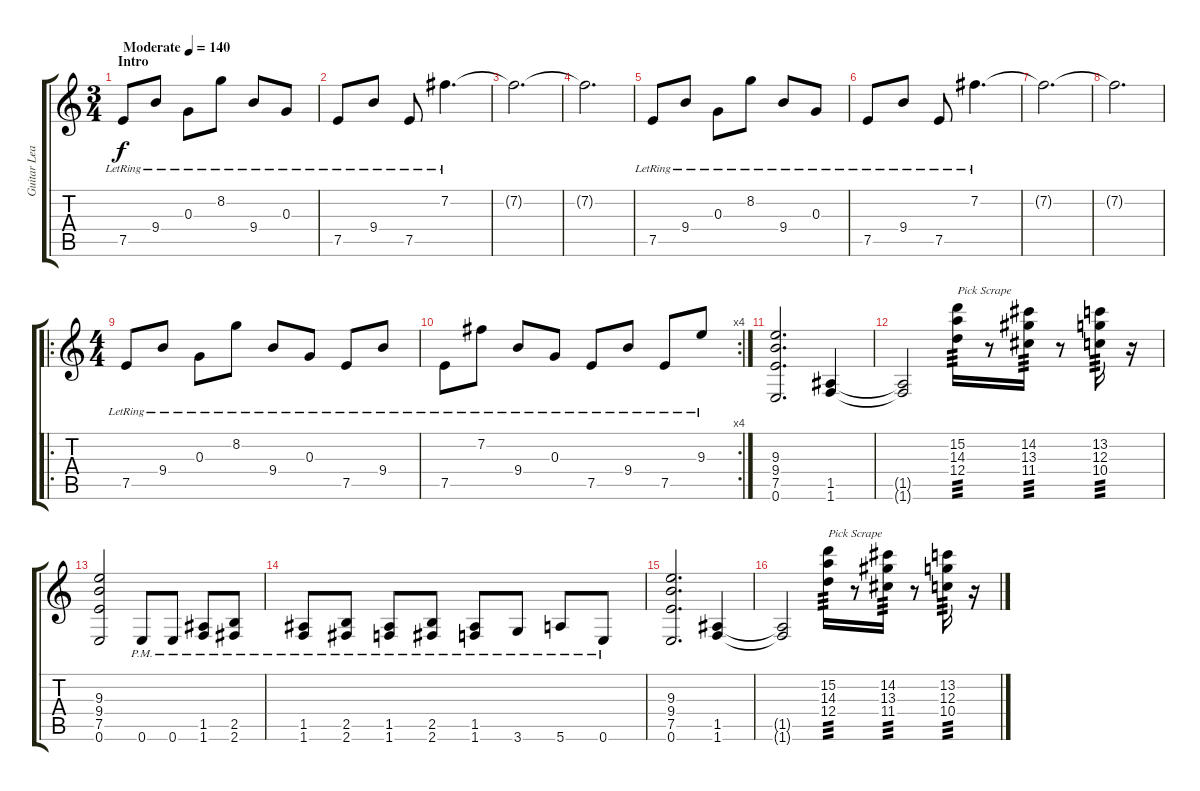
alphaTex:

\track ("Guitar Lead" "Guitar Lea") {instrument distortionguitar}
\staff {score tabs}
\tuning (E4 B3 G3 D3 A2 E2) {hide}
\ts (3 4)
\section ("" "Intro")
\tempo (140 "Moderate")
\clef g2
\ks c
7.5{lr}.8{dy f instrument electricguitarclean} 9.4{lr}.8 0.3{lr}.8 8.2{lr}.8 9.4{lr}.8 0.3{lr}.8 |
7.5{lr}.8 9.4{lr}.8 7.5{lr}.8 7.2{lr}.4{d} |
7.2{t}.2{d} |
7.2{t}.2{d} |
7.5{lr}.8 9.4{lr}.8 0.3{lr}.8 8.2{lr}.8 9.4{lr}.8 0.3{lr}.8 |
7.5{lr}.8 9.4{lr}.8 7.5{lr}.8 7.2{lr}.4{d} |
7.2{t}.2{d} |
7.2{t}.2{d} |
\ro
\ts (4 4)
7.5{lr}.8 9.4{lr}.8 0.3{lr}.8 8.2{lr}.8 9.4{lr}.8 0.3{lr}.8 7.5{lr}.8 9.4{lr}.8 |
\rc 4
7.5{lr}.8 7.2{lr}.8 9.4{lr}.8 0.3{lr}.8 7.5{lr}.8 9.4{lr}.8 7.5{lr}.8 9.3{lr}.8 |
(9.3 9.4 7.5 0.6).2{d volume 12 instrument distortionguitar} (1.5 1.6).4 |
(1.5{t} 1.6{t}).2 (15.2 14.3 12.4).16{txt "Pick Scrape" tp 3} r.8 (14.2 13.3 11.4).16{tp 3} r.8 (13.2 12.3 10.4).16{tp 3} r.16 |
(9.3 9.4 7.5 0.6).2 0.6{pm}.8 0.6{pm}.8 (1.5{pm} 1.6{pm}).8 (2.5{pm} 2.6{pm}).8 |
(1.5{pm} 1.6{pm}).8 (2.5{pm} 2.6{pm}).8 (1.5{pm} 1.6{pm}).8 (2.5{pm} 2.6{pm}).8 (1.5{pm} 1.6{pm}).8 3.6{pm}.8 5.6{pm}.8 0.6{pm}.8 |
(9.3 9.4 7.5 0.6).2{d} (1.5 1.6).4 |
(1.5{t} 1.6{t}).2 (15.2 14.3 12.4).16{txt "Pick Scrape" tp 3} r.8 (14.2 13.3 11.4).16{tp 3} r.8 (13.2 12.3 10.4).16{tp 3} r.16
